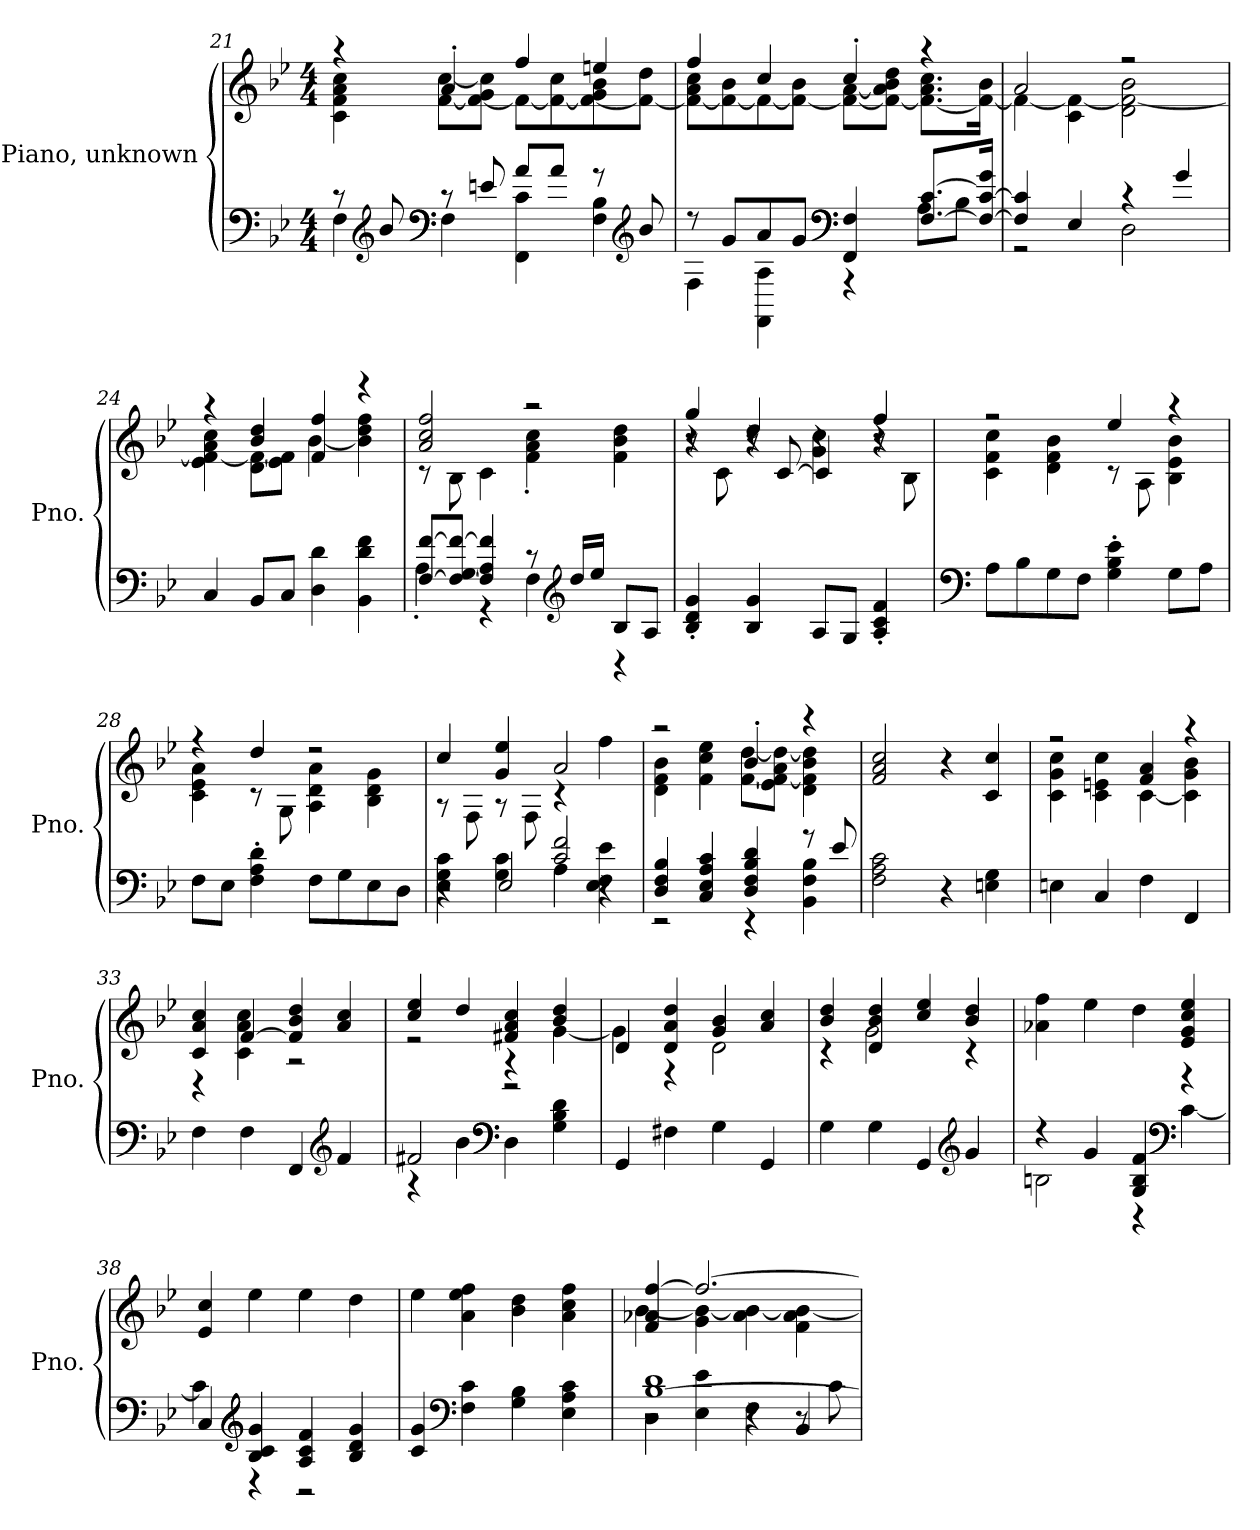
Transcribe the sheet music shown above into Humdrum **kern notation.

**kern	**kern
*part1	*part1
*staff2	*staff1
*I"Piano, unknown	*
*I'Pno.	*
*clefF4	*clefG2
*k[b-e-]	*k[b-e-]
*M4/4	*M4/4
=21	=21
*^	*^
8r	4F\	4r	4c\ 4f\ 4a\ 4cc\
*clefG2	*	*	*
8b-/	.	.	.
*clefF4	*	*	*
8r	4F\	4a'/	[8f\ [8cc\L
8en/	.	.	8f\_ 8g\ 8cc\]J
8a/L	4FF\ 4c\	4ff/	8f\L_
8a/J	.	.	8f\_ 8cc\
8r	4F\ 4B-\	4een/	8f\_ 8g\ 8b-\
*clefG2	*	*	*
8b-/	.	.	8f\_ 8dd\J
!!LO:PB:g=z	!!
=22	=22	=22	=22
8r	4F\	4ff/	8f\_ 8a\ 8cc\L
8g/L	.	.	8f\_ 8b-\
8a/	4FF\ 4A\	4cc/	8f\_
8g/J	.	.	8f\_ 8b-\J
*clefF4	*	*	*
4FF/ 4F/	4r	4cc'/	8f\_ [8a\L
.	.	.	8f\_ 8a\] 8b-\ 8dd\J
[8.F/ [8.c/L	8A\L	4r	8.f\_ 8.a\ 8.cc\L
.	8B-\J	.	.
16F/_ 16c/_ 16g/Jk	.	.	16f\_ 16b-\Jk
=23	=23	=23	=23
4F/] 4c/]	2r	2a/	4f\_
4E-/	.	.	4c\ 4f\_
4r	2D\	2r	2d\ 2f\_ 2b-\
4g/	.	.	.
*v	*v	*	*
=24	=24	=24
4C/	4r	4e-\ 4f\_ 4a\ 4cc\
8BB-/L	4b-/ 4dd/	8d\ 8f\_L
8C/J	.	8e-\ 8f\]J
4D\ 4d\	4f/ 4ff/	[4b-\
4BB-\ 4d\ 4f\	4r	4b-\] 4dd\ 4ff\
=25	=25	=25
*^	*	*
[8F/ [8f/L	4A'\	2a/ 2cc/ 2ff/	8r
8F/_ 8G/ 8f/_J	.	.	8B-\
4F/] 4A/ 4f/]	4r	.	4c\
8r	4F\	2r	4f\' 4a\' 4cc\'
*clefG2	*	*	*
16dd/LL	.	.	.
16ee-/JJ	.	.	.
8B-/L	4r	.	4f\ 4b-\ 4dd\
8A/J	.	.	.
*v	*v	*	*
!!LO:LB:g=z
=26	=26	=26
*	*	*^
4B-/' 4d/' 4g/'	4gg/	8r	4r
.	.	8c\	.
4B-/ 4g/	4dd/	4r	8r
.	.	.	[8c/
8A/L	4r	4g\ 4cc\	4c/]
8G/J	.	.	.
4A/' 4c/' 4f/'	4ff/	8r	4r
.	.	8B-\	.
*	*v	*v	*v
=27	=27
*clefF4	*
*	*^
8A\L	2r	4c\ 4f\ 4cc\
8B-\	.	.
8G\	.	4d\ 4f\ 4b-\
8F\J	.	.
4G\' 4B-\' 4e-\'	4ee-/	8r
.	.	8A\
8G\L	4r	4B-\ 4e-\ 4b-\
8A\J	.	.
=28	=28	=28
8F\L	4r	4c\ 4e-\ 4a\
8E-\J	.	.
4F\' 4A\' 4d\'	4dd/	8r
.	.	8G\
8F\L	2r	4A\ 4d\ 4a\
8G\	.	.
8E-\	.	4B-\ 4d\ 4g\
8D\J	.	.
=29	=29	=29
*^	*	*
*	*^	*	*
2r	4E-\ 4G\ 4c\	4r	4cc/	8r
.	.	.	.	8F\
.	4G\ 4c\	2E-/	4g/ 4ee-/	8r
.	.	.	.	8F\
2c/ 2f/	4A\	.	2a/	4r
.	4E-\ 4F\ 4e-\	4r	.	4ff\
*	*v	*v	*	*
!!LO:LB:g=z	!!
=30	=30	=30	=30
4D/ 4F/ 4B-/	2r	2r	4d\ 4f\ 4b-\
4C/ 4E-/ 4A/ 4c/	.	.	4f\ 4cc\ 4ee-\
4D/ 4F/ 4B-/ 4d/	4r	4b-'/	[8f\ [8dd\L
.	.	.	8e-\ 8f\_ 8a\ 8dd\_J
8r	4BB-\ 4F\ 4B-\	4r	4d\ 4f\] 4b-\ 4dd\]
8e-/	.	.	.
*v	*v	*	*
*	*v	*v
=31	=31
2F\ 2A\ 2c\	2f/ 2a/ 2cc/
4r	4r
4En\ 4G\	4c/ 4cc/
=32	=32
*	*^
4En\	2r	4c\ 4g\ 4cc\
4C/	.	4c\ 4en\ 4cc\
4F\	4f/ 4a/	[4c\
4FF/	4r	4c\] 4g\ 4b-\
=33	=33	=33
4F\	4c/ 4a/ 4cc/	4r
4F\	[4f/	4c\ 4a\ 4cc\
4FF/	4f/] 4b-/ 4dd/	2r
*clefG2	*	*
4f/	4a/ 4cc/	.
=34	=34	=34
*^	*	*
2f#X/	4r	4cc/ 4ee-/	2r
.	4b-\	4dd/	.
*clefF4	*	*	*
2r	4D\	4f#X/ 4a/ 4cc/	4r
.	4G\ 4B-\ 4d\	4b-/ 4dd/	[4g\
*v	*v	*	*
=35	=35	=35
4GG/	4d/	4g\]
4F#X\	4d/ 4a/ 4dd/	4r
4G\	4g/ 4b-/	2d\
4GG/	4a/ 4cc/	.
!!LO:LB:g=z	!!
=36	=36	=36
4G\	4b-/ 4dd/	4r
4G\	4d/ 4b-/ 4dd/	2g\
4GG/	4cc/ 4ee-/	.
*clefG2	*	*
4g/	4b-/ 4dd/	4r
*	*v	*v
=37	=37
*^	*
4r	2Bn\	4a-X\ 4ff\
4g/	.	4ee-\
4G/ 4B/ 4f/	4r	4dd\
*clefF4	*	*
4r	[4c\	4e-/ 4g/ 4cc/ 4ee-/
=38	=38	=38
4C/	4c\]	4e-/ 4cc/
*clefG2	*	*
4B-/ 4c/ 4g/	4r	4ee-\
4A/ 4c/ 4f/	2r	4ee-\
4B-/ 4d/ 4g/	.	4dd\
*v	*v	*
=39	=39
4c/ 4g/	4ee-\
*clefF4	*
4F\ 4c\	4a\ 4ee-\ 4ff\
4G\ 4B-\	4b-\ 4dd\
4E-\ 4A\ 4c\	4a\ 4cc\ 4ff\
=40	=40
*^	*^
*	*^	*	*
[1B- 1d	4D\	2r	4f/ 4a-X/ [4ff/	[4b-\
.	4E-\ 4e-\	.	2.ff/_	4g\ 4b-\_
.	4F\	4r	.	4a-\ 4b-\_
.	8r	4BB-/	.	4f\ 4a-\ 4b-\_
.	8c\	.	.	.
*v	*v	*v	*	*
*	*v	*v
=	=
*-	*-
